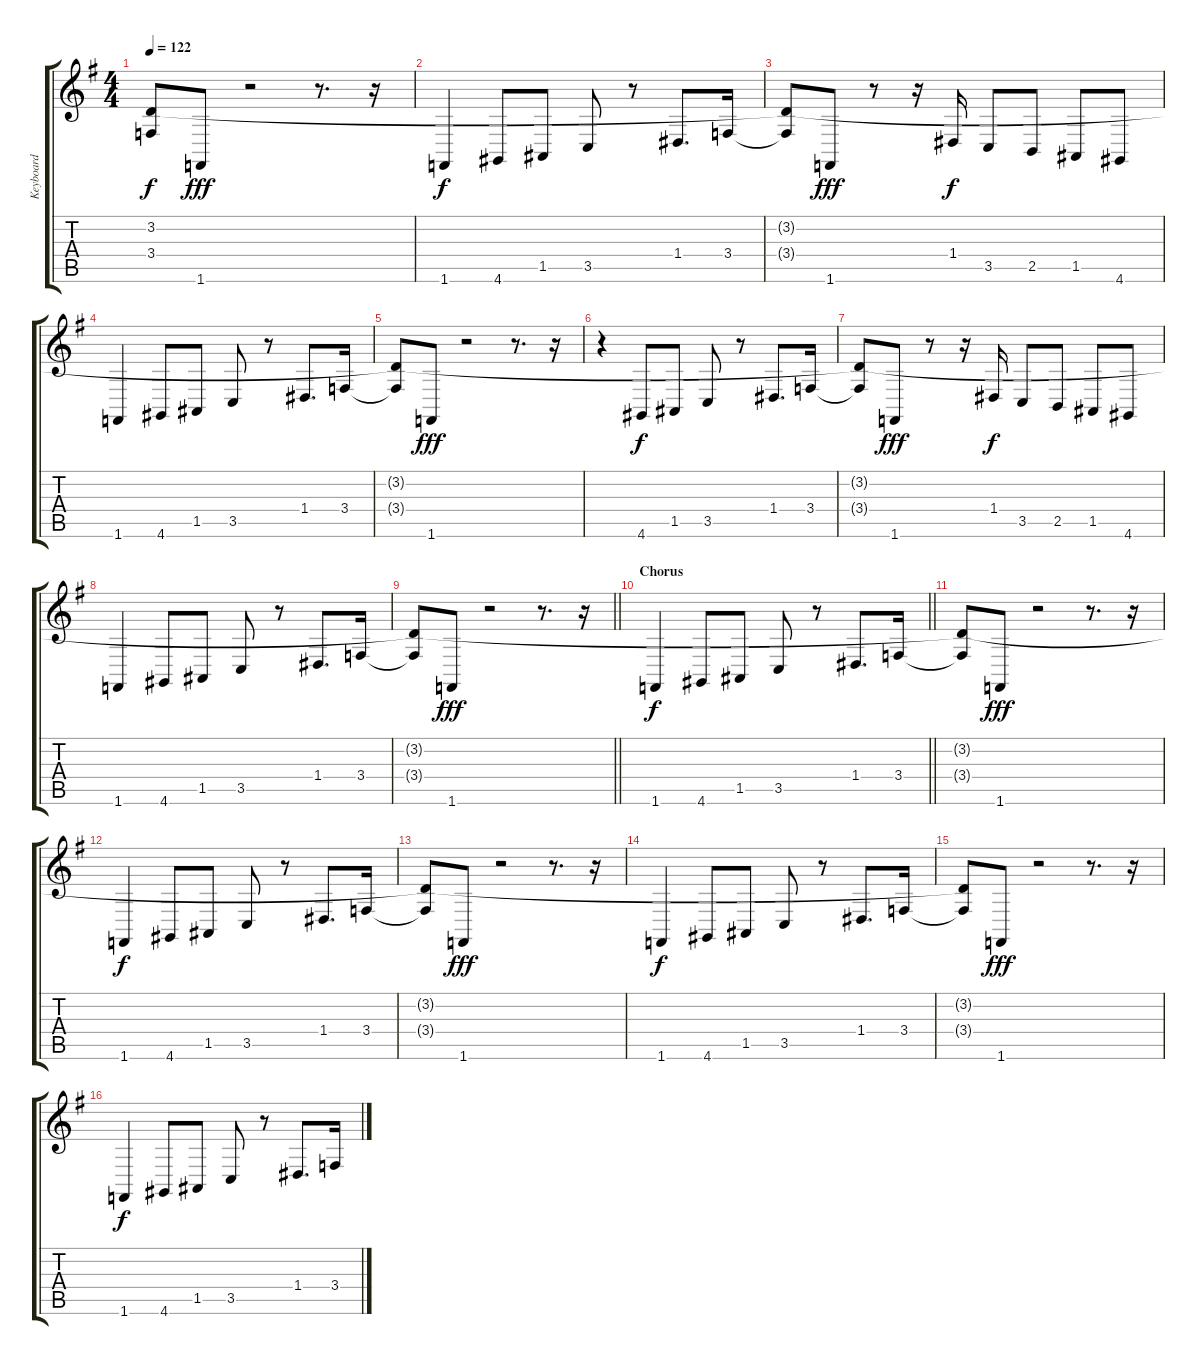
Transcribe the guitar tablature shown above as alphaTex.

\track ("Keyboard" "Keyboard") {instrument pizzicatostrings}
\staff {score tabs}
\tuning (E4 B3 G3 D3 A2 E2) {hide}
\ts (4 4)
\tempo 122
\clef g2
\ks g
(3.2{t} 3.4{t}).8{dy f} 1.6.8{dy fff} r.2 r.8{d} r.16 |
1.6.4{dy f} 4.6.8 1.5.8 3.5.8 r.8 1.4.8{d} 3.4.16 |
(3.2{t} 3.4{t}).8 1.6.8{dy fff} r.8 r.16 1.4.16{dy f} 3.5.8 2.5.8 1.5.8 4.6.8 |
1.6.4 4.6.8 1.5.8 3.5.8 r.8 1.4.8{d} 3.4.16 |
(3.2{t} 3.4{t}).8 1.6.8{dy fff} r.2 r.8{d} r.16 |
r.4 4.6.8{dy f} 1.5.8 3.5.8 r.8 1.4.8{d} 3.4.16 |
(3.2{t} 3.4{t}).8 1.6.8{dy fff} r.8 r.16 1.4.16{dy f} 3.5.8 2.5.8 1.5.8 4.6.8 |
1.6.4 4.6.8 1.5.8 3.5.8 r.8 1.4.8{d} 3.4.16 |
\barLineRight lightlight
(3.2{t} 3.4{t}).8 1.6.8{dy fff} r.2 r.8{d} r.16 |
\section ("" "Chorus")
\barLineRight lightlight
1.6.4{dy f} 4.6.8 1.5.8 3.5.8 r.8 1.4.8{d} 3.4.16 |
\section ("" "")
(3.2{t} 3.4{t}).8 1.6.8{dy fff} r.2 r.8{d} r.16 |
1.6.4{dy f} 4.6.8 1.5.8 3.5.8 r.8 1.4.8{d} 3.4.16 |
(3.2{t} 3.4{t}).8 1.6.8{dy fff} r.2 r.8{d} r.16 |
1.6.4{dy f} 4.6.8 1.5.8 3.5.8 r.8 1.4.8{d} 3.4.16 |
(3.2{t} 3.4{t}).8 1.6.8{dy fff} r.2 r.8{d} r.16 |
1.6.4{dy f} 4.6.8 1.5.8 3.5.8 r.8 1.4.8{d} 3.4.16
